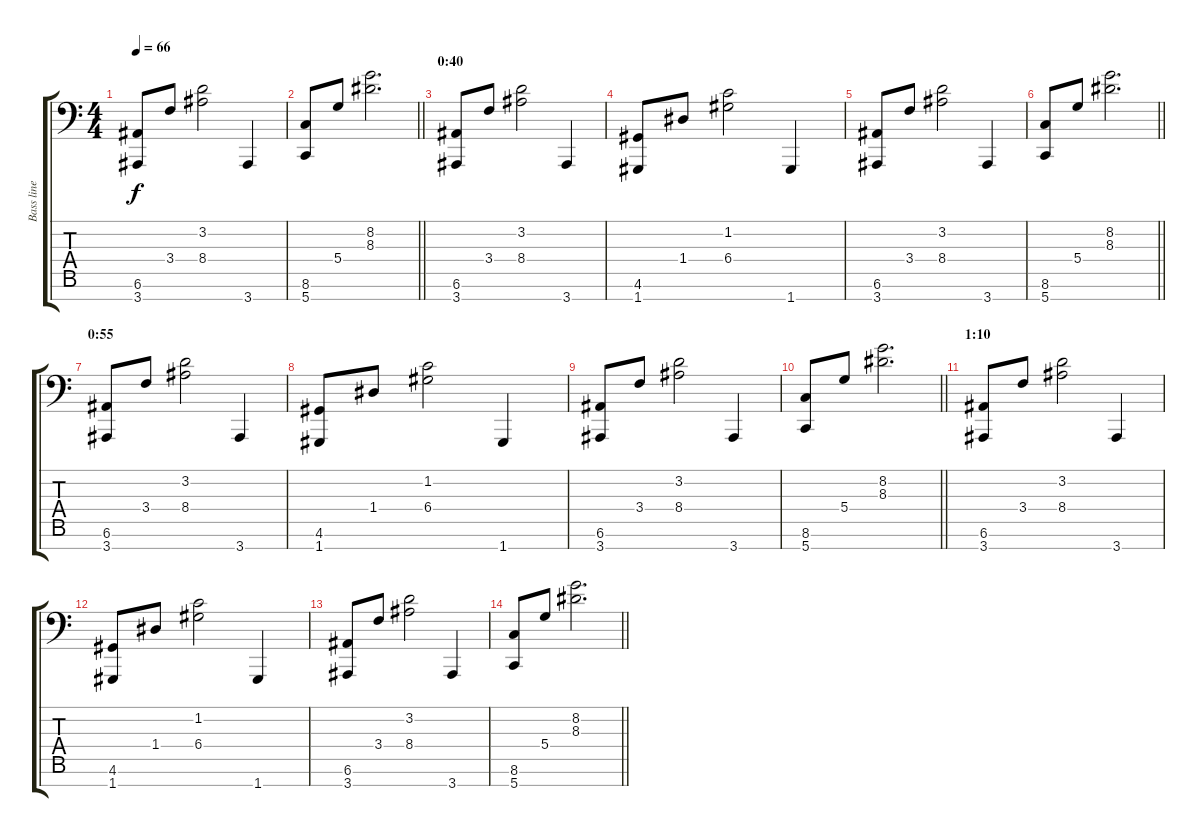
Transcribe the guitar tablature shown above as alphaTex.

\track ("Bass line" "Bass line") {instrument acousticgrandpiano}
\staff {score tabs}
\tuning (E4 B3 G3 D3 A2 E2 G1) {hide}
\ts (4 4)
\tempo 66
\clef f4
\ks c
(6.6 3.7).8{dy f} 3.4.8 (3.2 8.4).2 3.7.4 |
\barLineRight lightlight
(8.6 5.7).8 5.4.8 (8.2 8.3).2{d} |
\section ("" "0:40")
(6.6 3.7).8 3.4.8 (3.2 8.4).2 3.7.4 |
(4.6 1.7).8 1.4.8 (1.2 6.4).2 1.7.4 |
(6.6 3.7).8 3.4.8 (3.2 8.4).2 3.7.4 |
\barLineRight lightlight
(8.6 5.7).8 5.4.8 (8.2 8.3).2{d} |
\section ("" "0:55")
(6.6 3.7).8 3.4.8 (3.2 8.4).2 3.7.4 |
(4.6 1.7).8 1.4.8 (1.2 6.4).2 1.7.4 |
(6.6 3.7).8 3.4.8 (3.2 8.4).2 3.7.4 |
\barLineRight lightlight
(8.6 5.7).8 5.4.8 (8.2 8.3).2{d} |
\section ("" "1:10")
(6.6 3.7).8{volume 0} 3.4.8 (3.2 8.4).2 3.7.4 |
(4.6 1.7).8 1.4.8 (1.2 6.4).2 1.7.4 |
(6.6 3.7).8 3.4.8 (3.2 8.4).2 3.7.4 |
\barLineRight lightlight
(8.6 5.7).8 5.4.8 (8.2 8.3).2{d}
